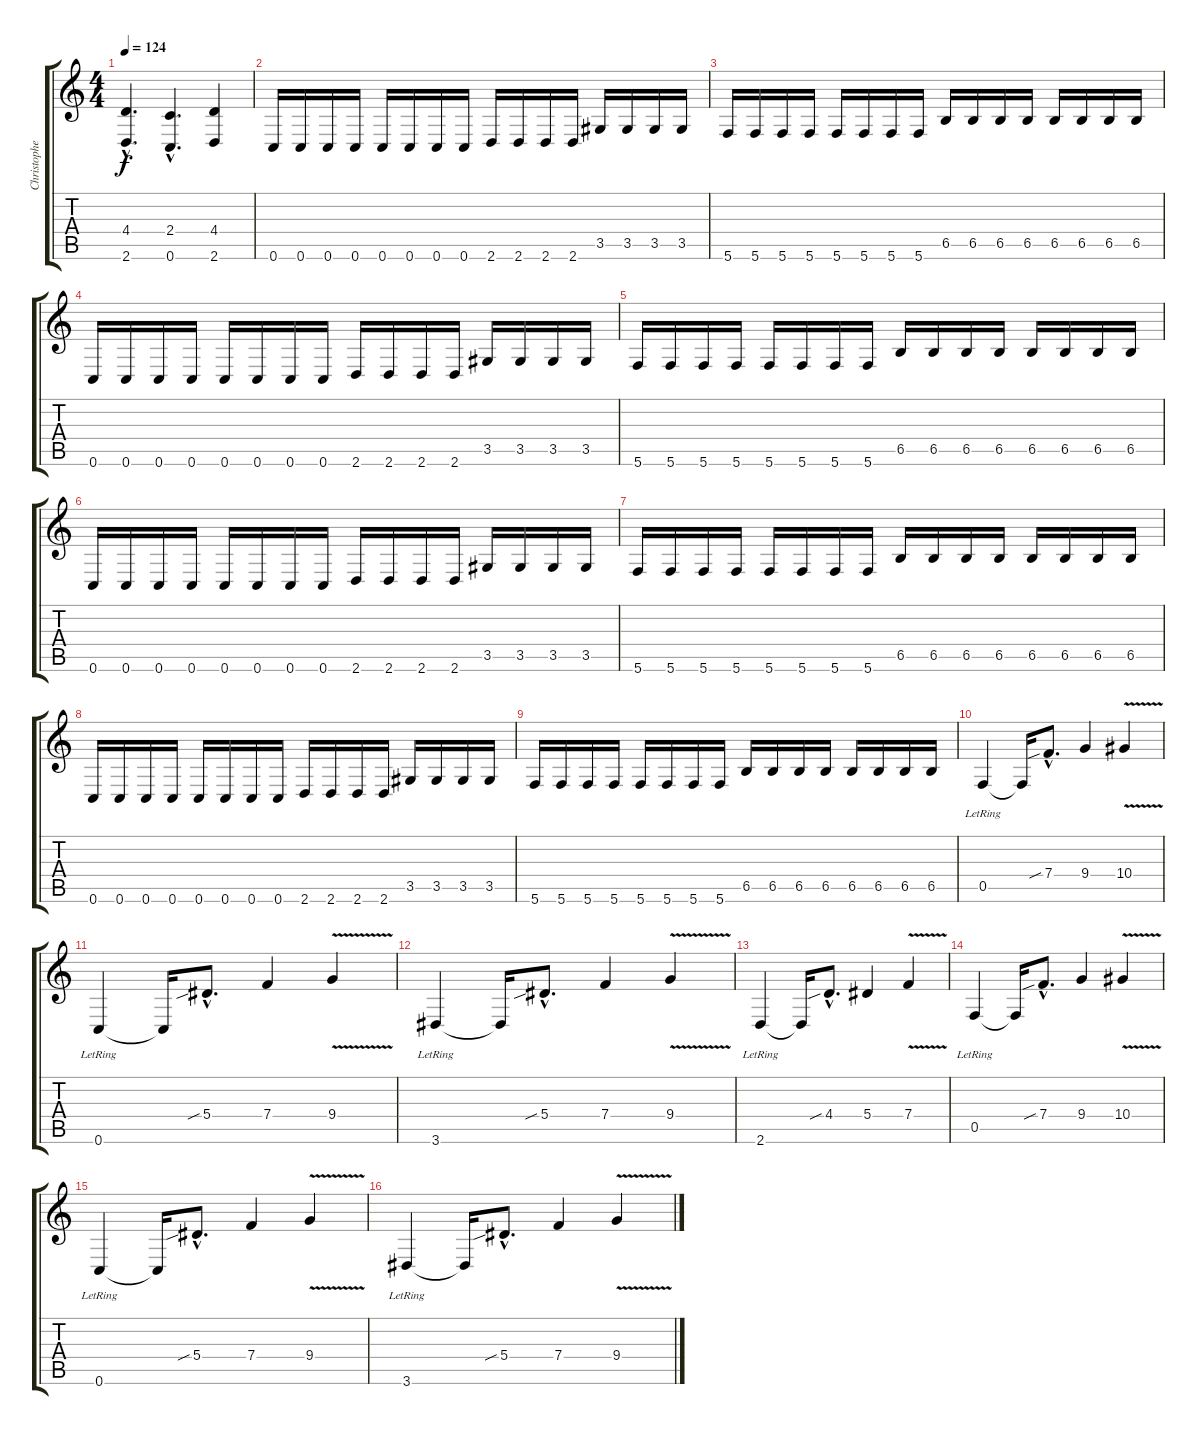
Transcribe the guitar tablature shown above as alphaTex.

\track ("Christopher Amott" "Christophe") {instrument distortionguitar}
\staff {score tabs}
\tuning (C4 G3 Eb3 Bb2 F2 C2) {hide}
\ts (4 4)
\tempo 124
\clef g2
\ks c
(4.4{hac} 2.6{hac}).4{d dy f} (2.4{hac} 0.6{hac}).4{d} (4.4 2.6).4 |
0.6.16 0.6.16 0.6.16 0.6.16 0.6.16 0.6.16 0.6.16 0.6.16 2.6.16 2.6.16 2.6.16 2.6.16 3.5.16 3.5.16 3.5.16 3.5.16 |
5.6.16 5.6.16 5.6.16 5.6.16 5.6.16 5.6.16 5.6.16 5.6.16 6.5.16 6.5.16 6.5.16 6.5.16 6.5.16 6.5.16 6.5.16 6.5.16 |
0.6.16 0.6.16 0.6.16 0.6.16 0.6.16 0.6.16 0.6.16 0.6.16 2.6.16 2.6.16 2.6.16 2.6.16 3.5.16 3.5.16 3.5.16 3.5.16 |
5.6.16 5.6.16 5.6.16 5.6.16 5.6.16 5.6.16 5.6.16 5.6.16 6.5.16 6.5.16 6.5.16 6.5.16 6.5.16 6.5.16 6.5.16 6.5.16 |
0.6.16 0.6.16 0.6.16 0.6.16 0.6.16 0.6.16 0.6.16 0.6.16 2.6.16 2.6.16 2.6.16 2.6.16 3.5.16 3.5.16 3.5.16 3.5.16 |
5.6.16 5.6.16 5.6.16 5.6.16 5.6.16 5.6.16 5.6.16 5.6.16 6.5.16 6.5.16 6.5.16 6.5.16 6.5.16 6.5.16 6.5.16 6.5.16 |
0.6.16 0.6.16 0.6.16 0.6.16 0.6.16 0.6.16 0.6.16 0.6.16 2.6.16 2.6.16 2.6.16 2.6.16 3.5.16 3.5.16 3.5.16 3.5.16 |
5.6.16 5.6.16 5.6.16 5.6.16 5.6.16 5.6.16 5.6.16 5.6.16 6.5.16 6.5.16 6.5.16 6.5.16 6.5.16 6.5.16 6.5.16 6.5.16 |
0.5{lr}.4 0.5{t}.16 7.4{sib hac}.8{d} 9.4.4 10.4{v}.4 |
0.6{lr}.4 0.6{t}.16 5.4{sib hac}.8{d} 7.4.4 9.4{v}.4 |
3.6{lr}.4 3.6{t}.16 5.4{sib hac}.8{d} 7.4.4 9.4{v}.4 |
2.6{lr}.4 2.6{t}.16 4.4{sib hac}.8{d} 5.4.4 7.4{v}.4 |
0.5{lr}.4 0.5{t}.16 7.4{sib hac}.8{d} 9.4.4 10.4{v}.4 |
0.6{lr}.4 0.6{t}.16 5.4{sib hac}.8{d} 7.4.4 9.4{v}.4 |
3.6{lr}.4 3.6{t}.16 5.4{sib hac}.8{d} 7.4.4 9.4{v}.4
